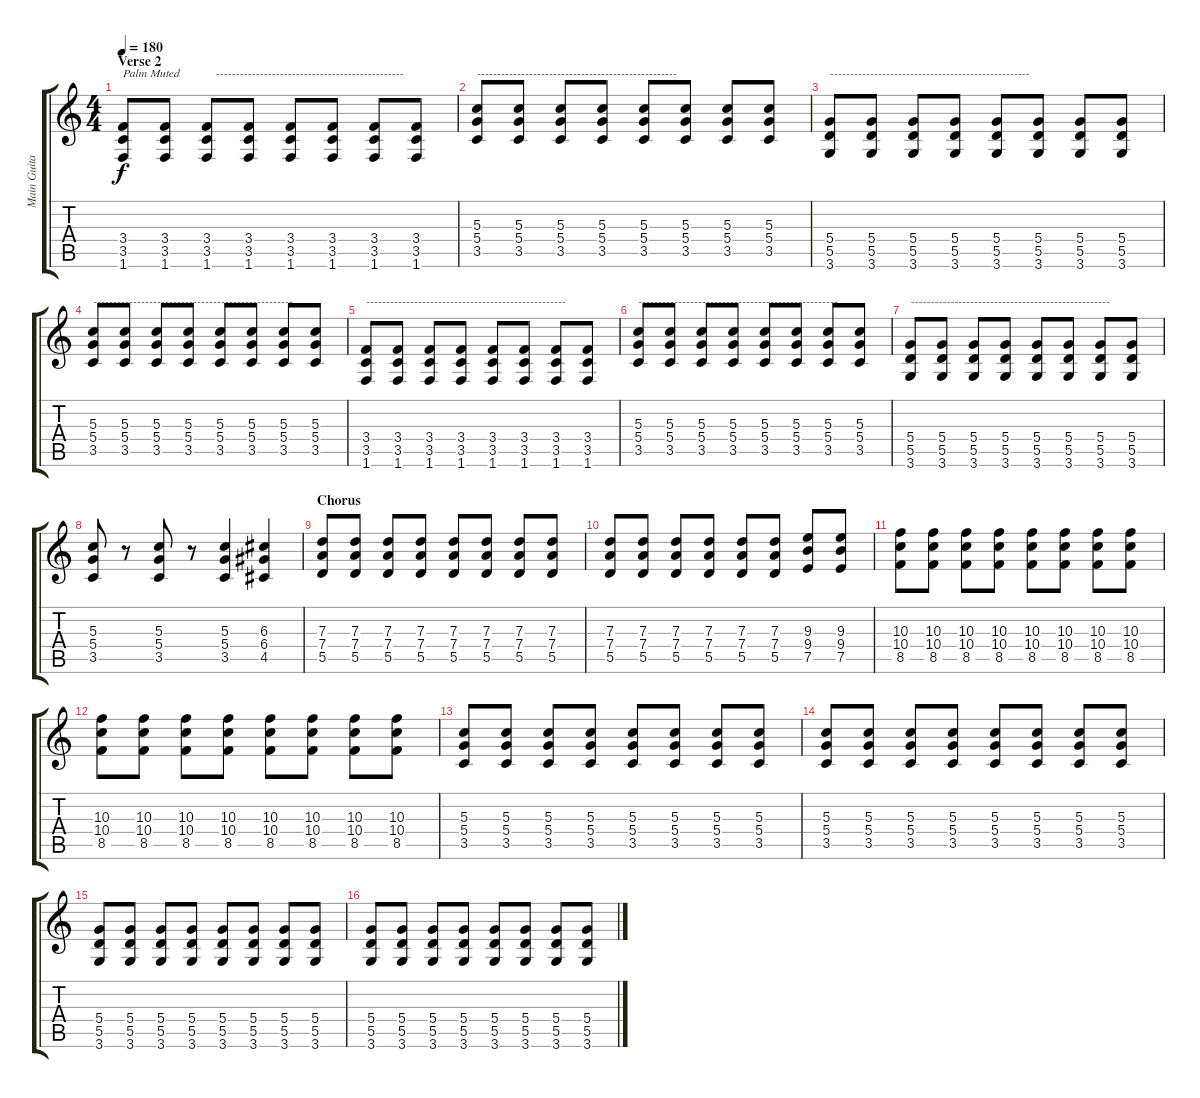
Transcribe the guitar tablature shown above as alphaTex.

\track ("Main Guitar" "Main Guita") {instrument distortionguitar}
\staff {score tabs}
\tuning (E4 B3 G3 D3 A2 E2) {hide}
\ts (4 4)
\section ("" "Verse 2")
\tempo 180
\clef g2
\ks c
(3.4 3.5 1.6).8{txt "Palm Muted" dy f} (3.4 3.5 1.6).8 (3.4 3.5 1.6).8{txt "   -----------------------------------------------"} (3.4 3.5 1.6).8 (3.4 3.5 1.6).8 (3.4 3.5 1.6).8 (3.4 3.5 1.6).8 (3.4 3.5 1.6).8 |
(5.3 5.4 3.5).8{txt "--------------------------------------------------"} (5.3 5.4 3.5).8 (5.3 5.4 3.5).8 (5.3 5.4 3.5).8 (5.3 5.4 3.5).8 (5.3 5.4 3.5).8 (5.3 5.4 3.5).8 (5.3 5.4 3.5).8 |
(5.4 5.5 3.6).8{txt "--------------------------------------------------"} (5.4 5.5 3.6).8 (5.4 5.5 3.6).8 (5.4 5.5 3.6).8 (5.4 5.5 3.6).8 (5.4 5.5 3.6).8 (5.4 5.5 3.6).8 (5.4 5.5 3.6).8 |
(5.3 5.4 3.5).8{txt "--------------------------------------------------"} (5.3 5.4 3.5).8 (5.3 5.4 3.5).8 (5.3 5.4 3.5).8 (5.3 5.4 3.5).8 (5.3 5.4 3.5).8 (5.3 5.4 3.5).8 (5.3 5.4 3.5).8 |
(3.4 3.5 1.6).8{txt "--------------------------------------------------"} (3.4 3.5 1.6).8 (3.4 3.5 1.6).8 (3.4 3.5 1.6).8 (3.4 3.5 1.6).8 (3.4 3.5 1.6).8 (3.4 3.5 1.6).8 (3.4 3.5 1.6).8 |
(5.3 5.4 3.5).8{txt "--------------------------------------------------"} (5.3 5.4 3.5).8 (5.3 5.4 3.5).8 (5.3 5.4 3.5).8 (5.3 5.4 3.5).8 (5.3 5.4 3.5).8 (5.3 5.4 3.5).8 (5.3 5.4 3.5).8 |
(5.4 5.5 3.6).8{txt "--------------------------------------------------"} (5.4 5.5 3.6).8 (5.4 5.5 3.6).8 (5.4 5.5 3.6).8 (5.4 5.5 3.6).8 (5.4 5.5 3.6).8 (5.4 5.5 3.6).8 (5.4 5.5 3.6).8 |
(5.3 5.4 3.5).8 r.8 (5.3 5.4 3.5).8 r.8 (5.3 5.4 3.5).4 (6.3 6.4 4.5).4 |
\section ("" "Chorus")
(7.3 7.4 5.5).8 (7.3 7.4 5.5).8 (7.3 7.4 5.5).8 (7.3 7.4 5.5).8 (7.3 7.4 5.5).8 (7.3 7.4 5.5).8 (7.3 7.4 5.5).8 (7.3 7.4 5.5).8 |
(7.3 7.4 5.5).8 (7.3 7.4 5.5).8 (7.3 7.4 5.5).8 (7.3 7.4 5.5).8 (7.3 7.4 5.5).8 (7.3 7.4 5.5).8 (9.3 9.4 7.5).8 (9.3 9.4 7.5).8 |
(10.3 10.4 8.5).8 (10.3 10.4 8.5).8 (10.3 10.4 8.5).8 (10.3 10.4 8.5).8 (10.3 10.4 8.5).8 (10.3 10.4 8.5).8 (10.3 10.4 8.5).8 (10.3 10.4 8.5).8 |
(10.3 10.4 8.5).8 (10.3 10.4 8.5).8 (10.3 10.4 8.5).8 (10.3 10.4 8.5).8 (10.3 10.4 8.5).8 (10.3 10.4 8.5).8 (10.3 10.4 8.5).8 (10.3 10.4 8.5).8 |
(5.3 5.4 3.5).8 (5.3 5.4 3.5).8 (5.3 5.4 3.5).8 (5.3 5.4 3.5).8 (5.3 5.4 3.5).8 (5.3 5.4 3.5).8 (5.3 5.4 3.5).8 (5.3 5.4 3.5).8 |
(5.3 5.4 3.5).8 (5.3 5.4 3.5).8 (5.3 5.4 3.5).8 (5.3 5.4 3.5).8 (5.3 5.4 3.5).8 (5.3 5.4 3.5).8 (5.3 5.4 3.5).8 (5.3 5.4 3.5).8 |
(5.4 5.5 3.6).8 (5.4 5.5 3.6).8 (5.4 5.5 3.6).8 (5.4 5.5 3.6).8 (5.4 5.5 3.6).8 (5.4 5.5 3.6).8 (5.4 5.5 3.6).8 (5.4 5.5 3.6).8 |
(5.4 5.5 3.6).8 (5.4 5.5 3.6).8 (5.4 5.5 3.6).8 (5.4 5.5 3.6).8 (5.4 5.5 3.6).8 (5.4 5.5 3.6).8 (5.4 5.5 3.6).8 (5.4 5.5 3.6).8
